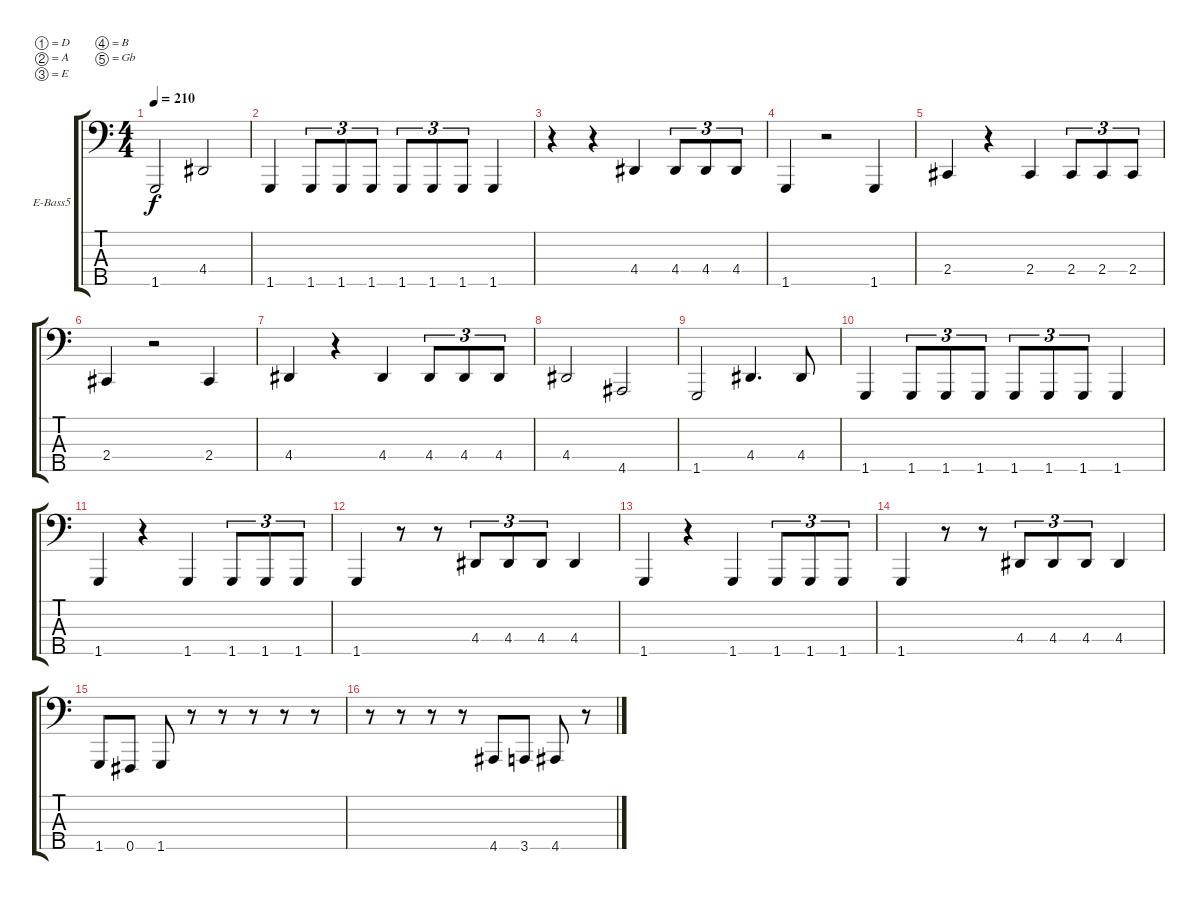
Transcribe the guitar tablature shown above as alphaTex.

\bracketExtendMode groupsimilarinstruments
\firstSystemTrackNameOrientation horizontal
\otherSystemsTrackNameOrientation horizontal
\track ("Äîðîæêà 4" "E-Bass5") {instrument electricbasspick}
\staff {score tabs}
\tuning (D2 A1 E1 B0 Gb0)
\ts (4 4)
\tempo 210
\clef f4
\ks c
1.5.2{dy f} 4.4.2 |
1.5.4 1.5.8{tu (3 2)} 1.5.8{tu (3 2)} 1.5.8{tu (3 2)} 1.5.8{tu (3 2)} 1.5.8{tu (3 2)} 1.5.8{tu (3 2)} 1.5.4 |
r.4 r.4 4.4.4 4.4.8{tu (3 2)} 4.4.8{tu (3 2)} 4.4.8{tu (3 2)} |
1.5.4 r.2 1.5.4 |
2.4.4 r.4 2.4.4 2.4.8{tu (3 2)} 2.4.8{tu (3 2)} 2.4.8{tu (3 2)} |
2.4.4 r.2 2.4.4 |
4.4.4 r.4 4.4.4 4.4.8{tu (3 2)} 4.4.8{tu (3 2)} 4.4.8{tu (3 2)} |
4.4.2 4.5.2 |
1.5.2 4.4.4{d} 4.4.8 |
1.5.4 1.5.8{tu (3 2)} 1.5.8{tu (3 2)} 1.5.8{tu (3 2)} 1.5.8{tu (3 2)} 1.5.8{tu (3 2)} 1.5.8{tu (3 2)} 1.5.4 |
1.5.4 r.4 1.5.4 1.5.8{tu (3 2)} 1.5.8{tu (3 2)} 1.5.8{tu (3 2)} |
1.5.4 r.8 r.8 4.4.8{tu (3 2)} 4.4.8{tu (3 2)} 4.4.8{tu (3 2)} 4.4.4 |
1.5.4 r.4 1.5.4 1.5.8{tu (3 2)} 1.5.8{tu (3 2)} 1.5.8{tu (3 2)} |
1.5.4 r.8 r.8 4.4.8{tu (3 2)} 4.4.8{tu (3 2)} 4.4.8{tu (3 2)} 4.4.4 |
1.5.8 0.5.8 1.5.8 r.8 r.8 r.8 r.8 r.8 |
r.8 r.8 r.8 r.8 4.5.8 3.5.8 4.5.8 r.8
